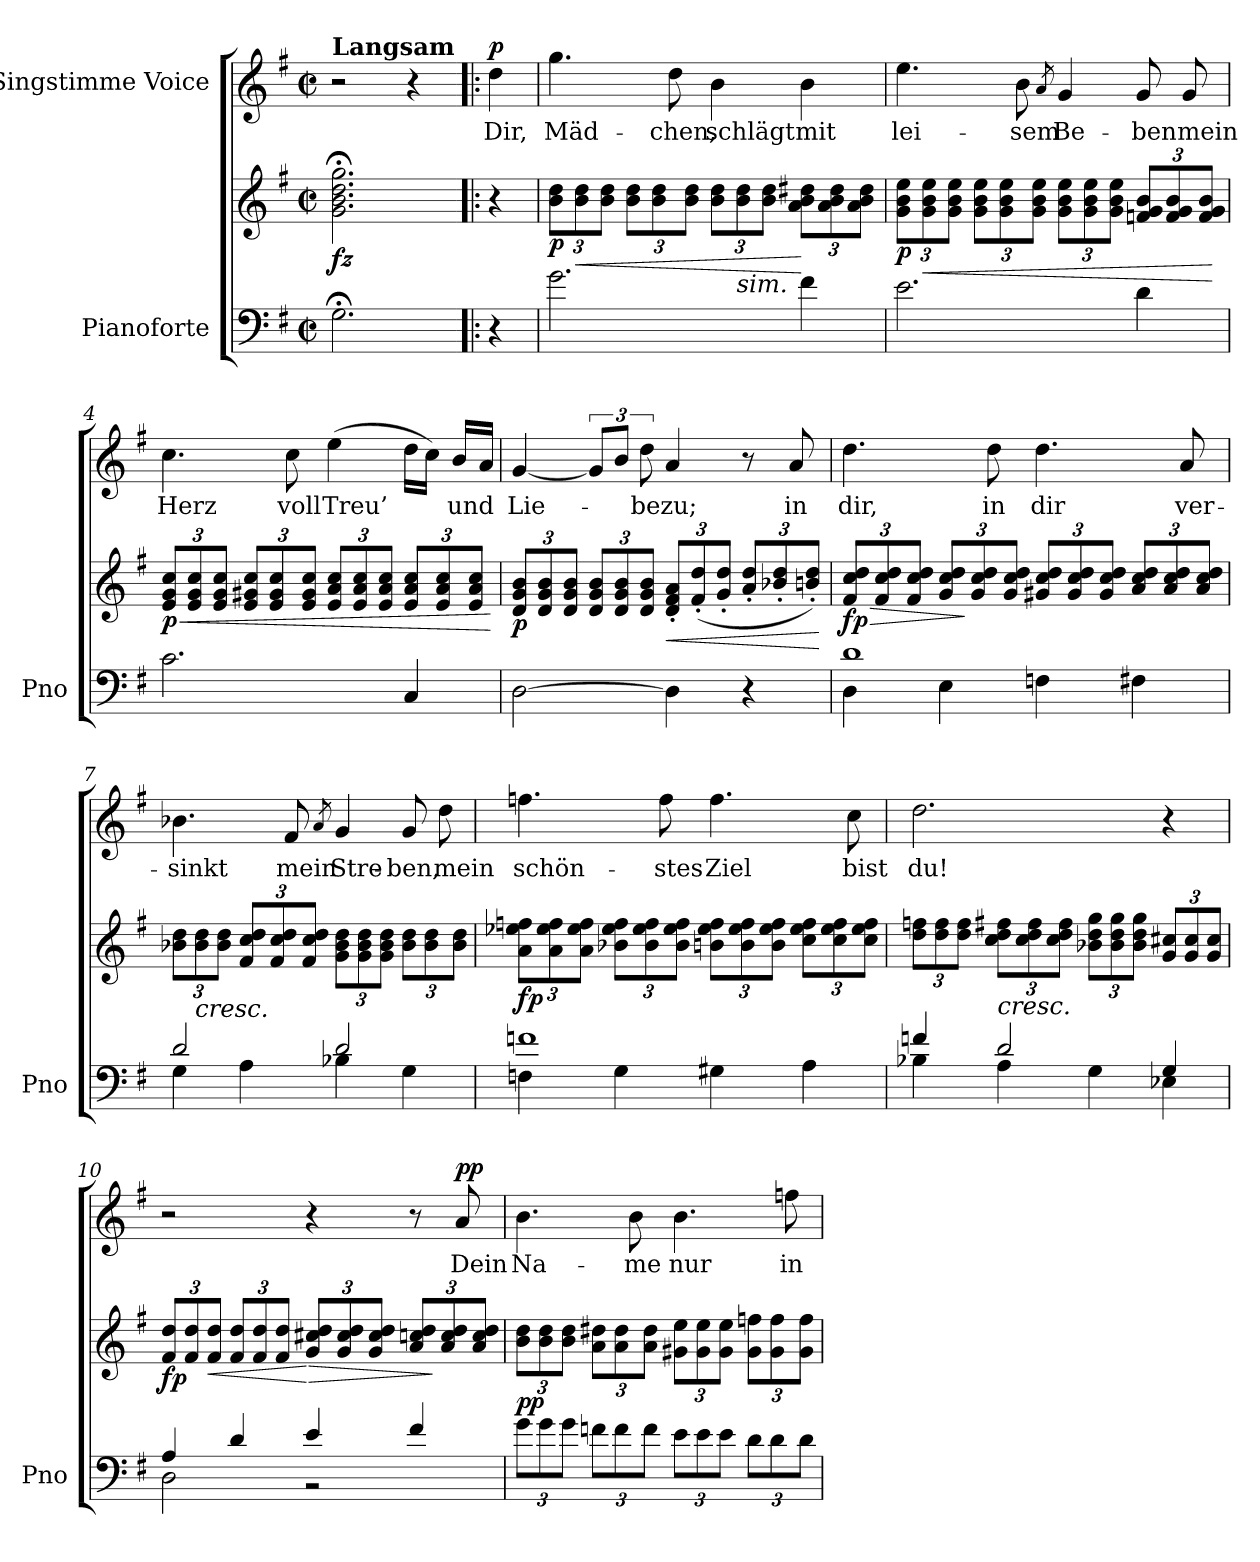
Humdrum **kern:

**kern	**kern	**dynam	**kern	**text	**dynam
*part2	*part2	*part2	*part1	*part1	*part1
*staff3	*staff2	*staff2/3	*staff1	*staff1	*staff1
*I"Pianoforte	*	*	*I"Singstimme Voice	*	*
*I'Pno	*	*	*	*	*
*clefF4	*clefG2	*	*clefG2	*	*
*k[f#]	*k[f#]	*	*k[f#]	*	*
*M2/2	*M2/2	*	*M2/2	*	*
*met(c|)	*met(c|)	*	*met(c|)	*	*
=1	=1	=1	=1	=1	=1
!	!	!	!LO:TX:a:B:t=Langsam	!	!
!	!	!LO:DY:b	!	!	!
2.G;<\	2.g\;< 2.b\;< 2.dd\;< 2.gg\;<	fz	2r	.	.
.	.	.	4r	.	.
=1X1!|:	=1X1!|:	=1X1!|:	=1X1!|:	=1X1!|:	=1X1!|:
!	!	!	!	!LO:LY:b	!LO:DY:a
4r	4r	.	4dd\	Dir,	p
=2	=2	=2	=2	=2	=2
*	*Xbrackettup	*	*	*	*
!	!	!LO:DY:b	!	!LO:LY:b	!
2.g\	12b\ 12dd\L	p	4.gg\	Mäd-	.
!	!	!LO:HP:b	!	!	!
.	12b\ 12dd\	<	.	.	.
.	12b\ 12dd\J	.	.	.	.
.	12b\ 12dd\L	.	.	.	.
.	12b\ 12dd\	.	.	.	.
!	!	!	!	!LO:LY:b	!
.	.	.	8dd\	chen,	.
.	12b\ 12dd\J	.	.	.	.
!	!	!	!	!LO:LY:b	!
.	12b\ 12dd\L	.	4b\	schlägt	.
!	!LO:TX:b:i:t=sim.	!	!	!	!
.	12b\ 12dd\	.	.	.	.
.	12b\ 12dd\J	.	.	.	.
!	!	!	!	!LO:LY:b	!
4f#\	12a\ 12b\ 12dd#X\L	[	4b\	mit	.
.	12a\ 12b\ 12dd#\	.	.	.	.
.	12a\ 12b\ 12dd#\J	.	.	.	.
=3	=3	=3	=3	=3	=3
!	!	!LO:DY:b	!	!LO:LY:b	!
2.e\	12g\ 12b\ 12ee\L	p	4.ee\	lei-	.
!	!	!LO:HP:b	!	!	!
.	12g\ 12b\ 12ee\	<	.	.	.
.	12g\ 12b\ 12ee\J	.	.	.	.
.	12g\ 12b\ 12ee\L	.	.	.	.
.	12g\ 12b\ 12ee\	.	.	.	.
!	!	!	!	!LO:LY:b	!
.	.	.	8b\	-sem	.
.	12g\ 12b\ 12ee\J	.	.	.	.
.	.	.	8qa/	.	.
!	!	!	!	!LO:LY:b	!
.	12g\ 12b\ 12ee\L	.	4g/	Be-	.
.	12g\ 12b\ 12ee\	.	.	.	.
.	12g\ 12b\ 12ee\J	.	.	.	.
!	!	!	!	!LO:LY:b	!
4d\	12fn/ 12g/ 12b/L	.	8g/	-ben	.
.	12f/ 12g/ 12b/	.	.	.	.
!	!	!	!	!LO:LY:b	!
.	.	.	8g/	mein	.
.	12f/ 12g/ 12b/J	.	.	.	.
.	.	[	.	.	.
!!LO:LB:g=z
=4	=4	=4	=4	=4	=4
!	!	!LO:HP:b	!	!LO:LY:b	!
!	!	!LO:DY:n=1:b	!	!	!
2.c\	12e/ 12g/ 12cc/L	< p	4.cc\	Herz	.
.	12e/ 12g/ 12cc/	.	.	.	.
.	12e/ 12g/ 12cc/J	.	.	.	.
.	12e/ 12g#X/ 12cc/L	.	.	.	.
.	12e/ 12g#/ 12cc/	.	.	.	.
!	!	!	!	!LO:LY:b	!
.	.	.	8cc\	voll	.
.	12e/ 12g#/ 12cc/J	.	.	.	.
!	!	!	!	!LO:LY:b	!
.	12e/ 12a/ 12cc/L	.	(>4ee\	Treu’	.
.	12e/ 12a/ 12cc/	.	.	.	.
.	12e/ 12a/ 12cc/J	.	.	.	.
4C/	12e/ 12a/ 12cc/L	.	16dd\LL	.	.
.	.	.	16cc\JJ)	.	.
.	12e/ 12a/ 12cc/	.	.	.	.
!	!	!	!	!LO:LY:b	!
.	.	.	16b/LL	und	.
.	12e/ 12a/ 12cc/J	.	.	.	.
.	.	.	16a/JJ	.	.
.	.	[	.	.	.
=5	=5	=5	=5	=5	=5
!	!	!LO:DY:b	!	!LO:LY:b	!
[2D\	12d/ 12g/ 12b/L	p	[4g/	Lie-	.
.	12d/ 12g/ 12b/	.	.	.	.
.	12d/ 12g/ 12b/J	.	.	.	.
.	12d/ 12g/ 12b/L	.	12g/L]	.	.
.	12d/ 12g/ 12b/	.	12b/J	.	.
!	!	!	!	!LO:LY:b	!
.	12d/ 12g/ 12b/J	.	12dd\	-be	.
!	!	!LO:HP:b	!	!LO:LY:b	!
4D\]	12d/' 12f#/' 12a/'L	<	4a/	zu;	.
.	(<12f#/' 12dd/'	.	.	.	.
.	12g/' 12dd/'J	.	.	.	.
4r	12a/' 12dd/'L	.	8r	.	.
.	12b-X/' 12dd/'	.	.	.	.
!	!	!	!	!LO:LY:b	!
.	.	.	8a/	in	.
.	12bn/' 12dd/'J)	.	.	.	.
.	.	[	.	.	.
=6	=6	=6	=6	=6	=6
*^	*	*	*	*	*
!	!	!	!LO:HP:b	!	!LO:LY:b	!
!	!	!	!LO:DY:n=1:b	!	!	!
1d	4D\	12f#/ 12cc/ 12dd/L	> fp	4.dd\	dir,	.
.	.	12f#/ 12cc/ 12dd/	.	.	.	.
.	.	12f#/ 12cc/ 12dd/J	.	.	.	.
.	4E\	12g/ 12cc/ 12dd/L	.	.	.	.
.	.	12g/ 12cc/ 12dd/	]	.	.	.
!	!	!	!	!	!LO:LY:b	!
.	.	.	.	8dd\	in	.
.	.	12g/ 12cc/ 12dd/J	.	.	.	.
!	!	!	!	!	!LO:LY:b	!
.	4Fn\	12g#X/ 12cc/ 12dd/L	.	4.dd\	dir	.
.	.	12g#/ 12cc/ 12dd/	.	.	.	.
.	.	12g#/ 12cc/ 12dd/J	.	.	.	.
.	4F#X\	12a/ 12cc/ 12dd/L	.	.	.	.
.	.	12a/ 12cc/ 12dd/	.	.	.	.
!	!	!	!	!	!LO:LY:b	!
.	.	.	.	8a/	ver-	.
.	.	12a/ 12cc/ 12dd/J	.	.	.	.
!!LO:LB:g=z
=7	=7	=7	=7	=7	=7	=7
!	!	!	!	!	!LO:LY:b	!
2d/	4G\	12b-X\ 12dd\L	.	4.b-X\	-sinkt	.
!	!	!LO:TX:b:i:t=cresc.	!	!	!	!
.	.	12b-\ 12dd\	.	.	.	.
.	.	12b-\ 12dd\J	.	.	.	.
.	4A\	12f#/ 12cc/ 12dd/L	.	.	.	.
.	.	12f#/ 12cc/ 12dd/	.	.	.	.
!	!	!	!	!	!LO:LY:b	!
.	.	.	.	8f#/	mein	.
.	.	12f#/ 12cc/ 12dd/J	.	.	.	.
.	.	.	.	8qa/	.	.
!	!	!	!	!	!LO:LY:b	!
2d/	4B-X\	12g\ 12b-\ 12dd\L	.	4g/	Stre-	.
.	.	12g\ 12b-\ 12dd\	.	.	.	.
.	.	12g\ 12b-\ 12dd\J	.	.	.	.
!	!	!	!	!	!LO:LY:b	!
.	4G\	12b-\ 12dd\L	.	8g/	-ben,	.
.	.	12b-\ 12dd\	.	.	.	.
!	!	!	!	!	!LO:LY:b	!
.	.	.	.	8dd\	-mein	.
.	.	12b-\ 12dd\J	.	.	.	.
=8	=8	=8	=8	=8	=8	=8
!	!	!	!LO:DY:b	!	!LO:LY:b	!
1fn	4Fn\	12a\ 12ee-X\ 12ffn\L	fp	4.ffn\	schön-	.
.	.	12a\ 12ee-\ 12ff\	.	.	.	.
.	.	12a\ 12ee-\ 12ff\J	.	.	.	.
.	4G\	12b-X\ 12ee-\ 12ff\L	.	.	.	.
.	.	12b-\ 12ee-\ 12ff\	.	.	.	.
!	!	!	!	!	!LO:LY:b	!
.	.	.	.	8ff\	-stes	.
.	.	12b-\ 12ee-\ 12ff\J	.	.	.	.
!	!	!	!	!	!LO:LY:b	!
.	4G#X\	12bn\ 12ee-\ 12ff\L	.	4.ff\	Ziel	.
.	.	12b\ 12ee-\ 12ff\	.	.	.	.
.	.	12b\ 12ee-\ 12ff\J	.	.	.	.
.	4A\	12cc\ 12ee-\ 12ff\L	.	.	.	.
.	.	12cc\ 12ee-\ 12ff\	.	.	.	.
!	!	!	!	!	!LO:LY:b	!
.	.	.	.	8cc\	bist	.
.	.	12cc\ 12ee-\ 12ff\J	.	.	.	.
=9	=9	=9	=9	=9	=9	=9
!	!	!	!	!	!LO:LY:b	!
4fn/	4B-X\	12dd\ 12ffn\L	.	2.dd\	du!	.
.	.	12dd\ 12ff\	.	.	.	.
.	.	12dd\ 12ff\J	.	.	.	.
!	!	!LO:TX:b:i:t=cresc.	!	!	!	!
2d/	4A\	12cc\ 12dd\ 12ff#X\L	.	.	.	.
.	.	12cc\ 12dd\ 12ff#\	.	.	.	.
.	.	12cc\ 12dd\ 12ff#\J	.	.	.	.
.	4G\	12b-X\ 12dd\ 12gg\L	.	.	.	.
.	.	12b-\ 12dd\ 12gg\	.	.	.	.
.	.	12b-\ 12dd\ 12gg\J	.	.	.	.
4G/	4E-X\	12g/ 12cc#X/L	.	4r	.	.
.	.	12g/ 12cc#/	.	.	.	.
.	.	12g/ 12cc#/J	.	.	.	.
!!LO:LB:g=z
=10	=10	=10	=10	=10	=10	=10
!	!	!	!LO:DY:b	!	!	!
4A/	2D\	12f#/ 12dd/L	fp	2r	.	.
.	.	12f#/ 12dd/	.	.	.	.
!	!	!	!LO:HP:b	!	!	!
.	.	12f#/ 12dd/J	<	.	.	.
4d/	.	12f#/ 12dd/L	.	.	.	.
.	.	12f#/ 12dd/	.	.	.	.
.	.	12f#/ 12dd/J	.	.	.	.
!	!	!	!LO:HP:n=1:b	!	!	!
4e/	2r	12g/ 12cc#X/ 12dd/L	[ >	4r	.	.
.	.	12g/ 12cc#/ 12dd/	.	.	.	.
.	.	12g/ 12cc#/ 12dd/J	.	.	.	.
4f#/	.	12a/ 12ccn/ 12dd/L	.	8r	.	.
.	.	12a/ 12cc/ 12dd/	]	.	.	.
!	!	!	!	!	!LO:LY:b	!LO:DY:a
.	.	.	.	8a/	Dein	pp
.	.	12a/ 12cc/ 12dd/J	.	.	.	.
*v	*v	*	*	*	*	*
=11	=11	=11	=11	=11	=11
*Xbrackettup	*	*	*	*	*
!	!	!LO:DY:b	!	!LO:LY:b	!
12g\L	12b\ 12dd\L	pp	4.b\	Na-	.
12g\	12b\ 12dd\	.	.	.	.
12g\J	12b\ 12dd\J	.	.	.	.
12fn\L	12a\ 12dd#X\L	.	.	.	.
12f\	12a\ 12dd#\	.	.	.	.
!	!	!	!	!LO:LY:b	!
.	.	.	8b\	-me	.
12f\J	12a\ 12dd#\J	.	.	.	.
!	!	!	!	!LO:LY:b	!
12e\L	12g#X\ 12ee\L	.	4.b\	nur	.
12e\	12g#\ 12ee\	.	.	.	.
12e\J	12g#\ 12ee\J	.	.	.	.
12d\L	12g#\ 12ffn\L	.	.	.	.
12d\	12g#\ 12ff\	.	.	.	.
!	!	!	!	!LO:LY:b	!
.	.	.	8ffn\	in	.
12d\J	12g#\ 12ff\J	.	.	.	.
=	=	=	=	=	=
*-	*-	*-	*-	*-	*-
